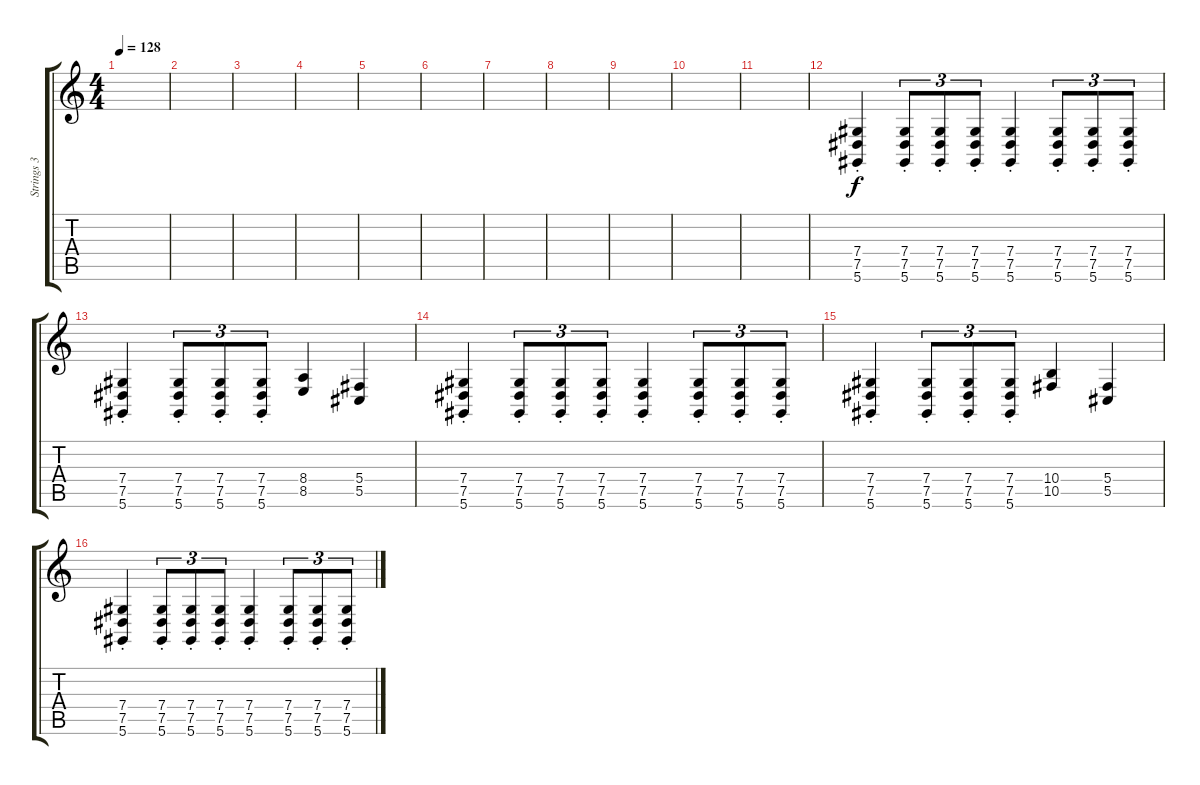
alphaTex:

\track ("Strings 3" "Strings 3") {instrument stringensemble2}
\staff {score tabs}
\tuning (Eb4 Bb3 Gb3 Db3 Ab2 Eb2) {hide}
\ts (4 4)
\tempo 128
\clef g2
\ks c
|
|
|
|
|
|
|
|
|
|
|
\section ("" "")
(7.4{st} 7.5{st} 5.6{st}).4{volume 10} (7.4{st} 7.5{st} 5.6{st}).8{tu (3 2)} (7.4{st} 7.5{st} 5.6{st}).8{tu (3 2)} (7.4{st} 7.5{st} 5.6{st}).8{tu (3 2)} (7.4{st} 7.5{st} 5.6{st}).4 (7.4{st} 7.5{st} 5.6{st}).8{tu (3 2)} (7.4{st} 7.5{st} 5.6{st}).8{tu (3 2)} (7.4{st} 7.5{st} 5.6{st}).8{tu (3 2)} |
(7.4{st} 7.5{st} 5.6{st}).4 (7.4{st} 7.5{st} 5.6{st}).8{tu (3 2)} (7.4{st} 7.5{st} 5.6{st}).8{tu (3 2)} (7.4{st} 7.5{st} 5.6{st}).8{tu (3 2)} (8.4 8.5).4 (5.4 5.5).4 |
(7.4{st} 7.5{st} 5.6{st}).4 (7.4{st} 7.5{st} 5.6{st}).8{tu (3 2)} (7.4{st} 7.5{st} 5.6{st}).8{tu (3 2)} (7.4{st} 7.5{st} 5.6{st}).8{tu (3 2)} (7.4{st} 7.5{st} 5.6{st}).4 (7.4{st} 7.5{st} 5.6{st}).8{tu (3 2)} (7.4{st} 7.5{st} 5.6{st}).8{tu (3 2)} (7.4{st} 7.5{st} 5.6{st}).8{tu (3 2)} |
(7.4{st} 7.5{st} 5.6{st}).4 (7.4{st} 7.5{st} 5.6{st}).8{tu (3 2)} (7.4{st} 7.5{st} 5.6{st}).8{tu (3 2)} (7.4{st} 7.5{st} 5.6{st}).8{tu (3 2)} (10.4 10.5).4 (5.4 5.5).4 |
(7.4{st} 7.5{st} 5.6{st}).4{volume 10} (7.4{st} 7.5{st} 5.6{st}).8{tu (3 2)} (7.4{st} 7.5{st} 5.6{st}).8{tu (3 2)} (7.4{st} 7.5{st} 5.6{st}).8{tu (3 2)} (7.4{st} 7.5{st} 5.6{st}).4 (7.4{st} 7.5{st} 5.6{st}).8{tu (3 2)} (7.4{st} 7.5{st} 5.6{st}).8{tu (3 2)} (7.4{st} 7.5{st} 5.6{st}).8{tu (3 2)}
